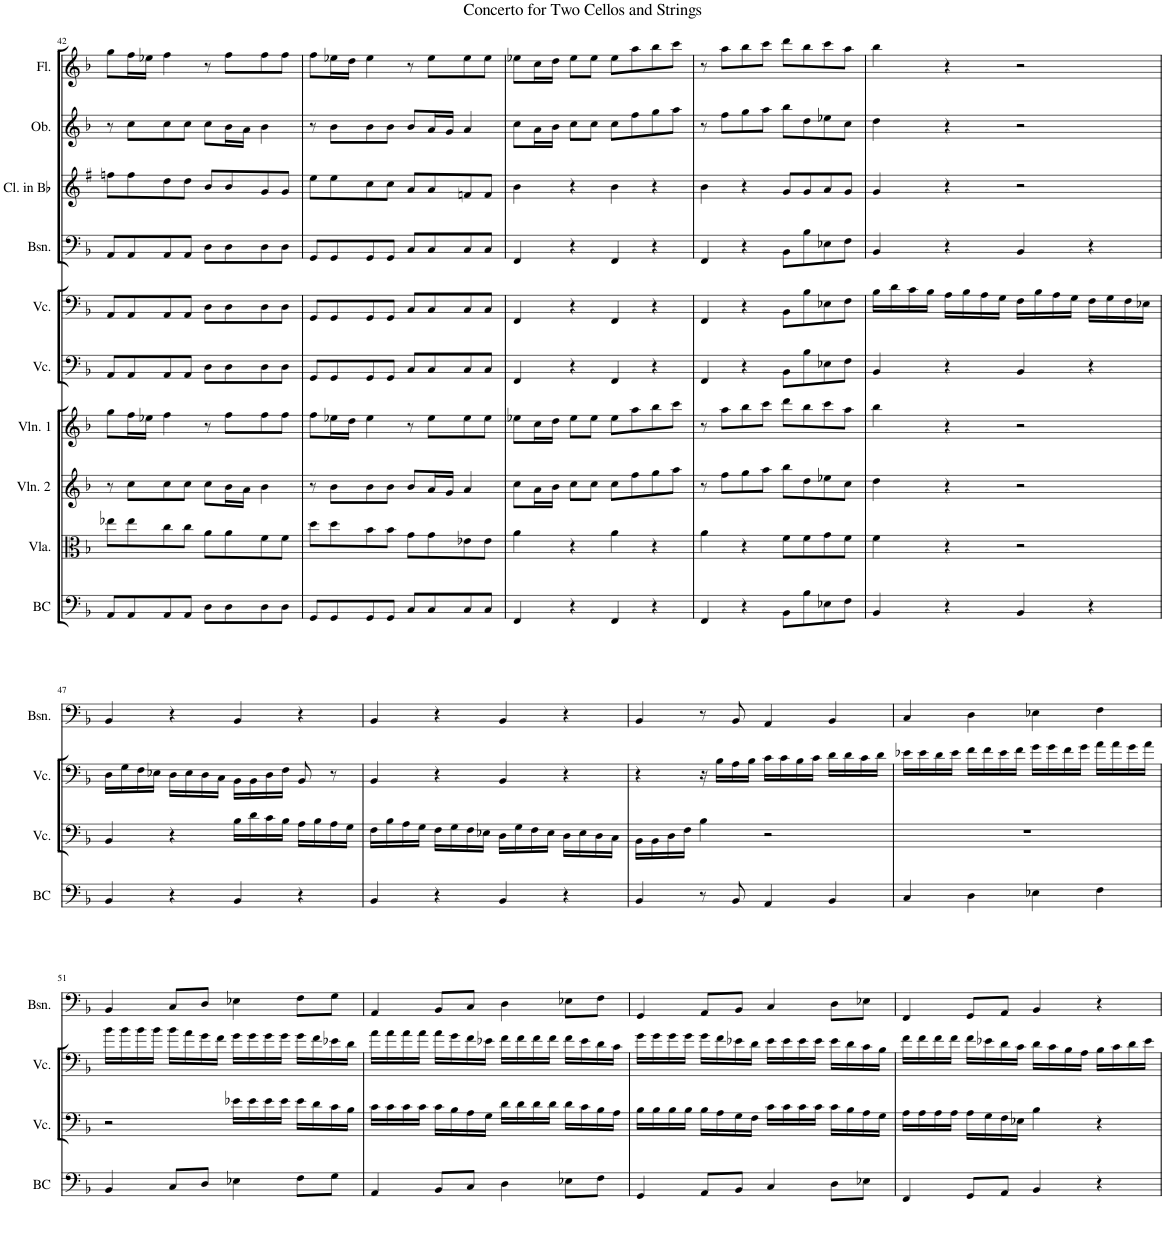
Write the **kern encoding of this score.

**kern	**kern	**kern	**kern	**kern	**kern	**kern	**kern	**kern	**kern
*part10	*part9	*part8	*part7	*part6	*part5	*part4	*part3	*part2	*part1
*staff10	*staff9	*staff8	*staff7	*staff6	*staff5	*staff4	*staff3	*staff2	*staff1
*I"Basso Continuo	*I"Viola	*I"Violin 2	*I"Violin 1	*I"Violoncello	*I"Violoncello	*I"Bassoon	*I"Clarinet in Bb	*I"Oboe	*I"Flute
*I'BC	*I'Vla.	*I'Vln. 2	*I'Vln. 1	*I'Vc.	*I'Vc.	*I'Bsn.	*I'Cl. in Bb	*I'Ob.	*I'Fl.
!!LO:PB:g=z
*clefF4	*clefC3	*clefG2	*clefG2	*clefF4	*clefF4	*clefF4	*clefG2	*clefG2	*clefG2
*	*	*	*	*	*	*	*Trd1c2	*	*
*k[b-]	*k[b-]	*k[b-]	*k[b-]	*k[b-]	*k[b-]	*k[b-]	*k[f#]	*k[b-]	*k[b-]
*M4/4	*M4/4	*M4/4	*M4/4	*M4/4	*M4/4	*M4/4	*M4/4	*M4/4	*M4/4
=42	=42	=42	=42	=42	=42	=42	=42	=42	=42
8AA/L	8ee-X\L	8r	8gg\L	8AA/L	8AA/L	8AA/L	8ffn\L	8r	8gg\L
8AA/	8ee-\	8cc\L	16ff\L	8AA/	8AA/	8AA/	8ff\	8cc\L	16ff\L
.	.	.	16ee-X\JJ	.	.	.	.	.	16ee-X\JJ
8AA/	8cc\	8cc\	4ff\	8AA/	8AA/	8AA/	8dd\	8cc\	4ff\
8AA/J	8cc\J	8cc\J	.	8AA/J	8AA/J	8AA/J	8dd\J	8cc\J	.
8D\L	8a\L	8cc\L	8r	8D\L	8D\L	8D\L	8b/L	8cc\L	8r
8D\	8a\	16b-\L	8ff\L	8D\	8D\	8D\	8b/	16b-\L	8ff\L
.	.	16a\JJ	.	.	.	.	.	16a\JJ	.
8D\	8f\	4b-\	8ff\	8D\	8D\	8D\	8g/	4b-\	8ff\
8D\J	8f\J	.	8ff\J	8D\J	8D\J	8D\J	8g/J	.	8ff\J
=43	=43	=43	=43	=43	=43	=43	=43	=43	=43
8GG/L	8dd\L	8r	8ff\L	8GG/L	8GG/L	8GG/L	8ee\L	8r	8ff\L
8GG/	8dd\	8b-\L	16ee-X\L	8GG/	8GG/	8GG/	8ee\	8b-\L	16ee-X\L
.	.	.	16dd\JJ	.	.	.	.	.	16dd\JJ
8GG/	8b-\	8b-\	4ee-\	8GG/	8GG/	8GG/	8cc\	8b-\	4ee-\
8GG/J	8b-\J	8b-\J	.	8GG/J	8GG/J	8GG/J	8cc\J	8b-\J	.
8C/L	8g\L	8b-/L	8r	8C/L	8C/L	8C/L	8a/L	8b-/L	8r
8C/	8g\	16a/L	8ee-\L	8C/	8C/	8C/	8a/	16a/L	8ee-\L
.	.	16g/JJ	.	.	.	.	.	16g/JJ	.
8C/	8e-X\	4a/	8ee-\	8C/	8C/	8C/	8fn/	4a/	8ee-\
8C/J	8e-\J	.	8ee-\J	8C/J	8C/J	8C/J	8f/J	.	8ee-\J
=44	=44	=44	=44	=44	=44	=44	=44	=44	=44
4FF/	4a\	8cc\L	8ee-X\L	4FF/	4FF/	4FF/	4b\	8cc\L	8ee-X\L
.	.	16a\L	16cc\L	.	.	.	.	16a\L	16cc\L
.	.	16b-\JJ	16dd\JJ	.	.	.	.	16b-\JJ	16dd\JJ
4r	4r	8cc\L	8ee-\L	4r	4r	4r	4r	8cc\L	8ee-\L
.	.	8cc\J	8ee-\J	.	.	.	.	8cc\J	8ee-\J
4FF/	4a\	8cc\L	8ee-\L	4FF/	4FF/	4FF/	4b\	8cc\L	8ee-\L
.	.	8ff\	8aa\	.	.	.	.	8ff\	8aa\
4r	4r	8gg\	8bb-\	4r	4r	4r	4r	8gg\	8bb-\
.	.	8aa\J	8ccc\J	.	.	.	.	8aa\J	8ccc\J
=45	=45	=45	=45	=45	=45	=45	=45	=45	=45
4FF/	4a\	8r	8r	4FF/	4FF/	4FF/	4b\	8r	8r
.	.	8ff\L	8aa\L	.	.	.	.	8ff\L	8aa\L
4r	4r	8gg\	8bb-\	4r	4r	4r	4r	8gg\	8bb-\
.	.	8aa\J	8ccc\J	.	.	.	.	8aa\J	8ccc\J
8BB-\L	8f\L	8bb-\L	8ddd\L	8BB-\L	8BB-\L	8BB-\L	8g/L	8bb-\L	8ddd\L
8B-\	8f\	8dd\	8bb-\	8B-\	8B-\	8B-\	8g/	8dd\	8bb-\
8E-X\	8g\	8ee-X\	8ccc\	8E-X\	8E-X\	8E-X\	8a/	8ee-X\	8ccc\
8F\J	8f\J	8cc\J	8aa\J	8F\J	8F\J	8F\J	8g/J	8cc\J	8aa\J
=46	=46	=46	=46	=46	=46	=46	=46	=46	=46
4BB-/	4f\	4dd\	4bb-\	4BB-/	16B-\LL	4BB-/	4g/	4dd\	4bb-\
.	.	.	.	.	16d\	.	.	.	.
.	.	.	.	.	16c\	.	.	.	.
.	.	.	.	.	16B-\JJ	.	.	.	.
4r	4r	4r	4r	4r	16A\LL	4r	4r	4r	4r
.	.	.	.	.	16B-\	.	.	.	.
.	.	.	.	.	16A\	.	.	.	.
.	.	.	.	.	16G\JJ	.	.	.	.
4BB-/	2r	2r	2r	4BB-/	16F\LL	4BB-/	2r	2r	2r
.	.	.	.	.	16B-\	.	.	.	.
.	.	.	.	.	16A\	.	.	.	.
.	.	.	.	.	16G\JJ	.	.	.	.
4r	.	.	.	4r	16F\LL	4r	.	.	.
.	.	.	.	.	16G\	.	.	.	.
.	.	.	.	.	16F\	.	.	.	.
.	.	.	.	.	16E-X\JJ	.	.	.	.
!!LO:LB:g=z
=47	=47	=47	=47	=47	=47	=47	=47	=47	=47
4BB-/	1r	1r	1r	4BB-/	16D\LL	4BB-/	1r	1r	1r
.	.	.	.	.	16G\	.	.	.	.
.	.	.	.	.	16F\	.	.	.	.
.	.	.	.	.	16E-X\JJ	.	.	.	.
4r	.	.	.	4r	16D\LL	4r	.	.	.
.	.	.	.	.	16E-\	.	.	.	.
.	.	.	.	.	16D\	.	.	.	.
.	.	.	.	.	16C\JJ	.	.	.	.
4BB-/	.	.	.	16B-\LL	16BB-\LL	4BB-/	.	.	.
.	.	.	.	16d\	16BB-\	.	.	.	.
.	.	.	.	16c\	16D\	.	.	.	.
.	.	.	.	16B-\JJ	16F\JJ	.	.	.	.
4r	.	.	.	16A\LL	8BB-/	4r	.	.	.
.	.	.	.	16B-\	.	.	.	.	.
.	.	.	.	16A\	8r	.	.	.	.
.	.	.	.	16G\JJ	.	.	.	.	.
=48	=48	=48	=48	=48	=48	=48	=48	=48	=48
4BB-/	1r	1r	1r	16F\LL	4BB-/	4BB-/	1r	1r	1r
.	.	.	.	16B-\	.	.	.	.	.
.	.	.	.	16A\	.	.	.	.	.
.	.	.	.	16G\JJ	.	.	.	.	.
4r	.	.	.	16F\LL	4r	4r	.	.	.
.	.	.	.	16G\	.	.	.	.	.
.	.	.	.	16F\	.	.	.	.	.
.	.	.	.	16E-X\JJ	.	.	.	.	.
4BB-/	.	.	.	16D\LL	4BB-/	4BB-/	.	.	.
.	.	.	.	16G\	.	.	.	.	.
.	.	.	.	16F\	.	.	.	.	.
.	.	.	.	16E-\JJ	.	.	.	.	.
4r	.	.	.	16D\LL	4r	4r	.	.	.
.	.	.	.	16E-\	.	.	.	.	.
.	.	.	.	16D\	.	.	.	.	.
.	.	.	.	16C\JJ	.	.	.	.	.
=49	=49	=49	=49	=49	=49	=49	=49	=49	=49
4BB-/	1r	1r	1r	16BB-\LL	4r	4BB-/	1r	1r	1r
.	.	.	.	16BB-\	.	.	.	.	.
.	.	.	.	16D\	.	.	.	.	.
.	.	.	.	16F\JJ	.	.	.	.	.
8r	.	.	.	4B-\	16r	8r	.	.	.
.	.	.	.	.	16B-\LL	.	.	.	.
8BB-/	.	.	.	.	16A\	8BB-/	.	.	.
.	.	.	.	.	16B-\JJ	.	.	.	.
4AA/	.	.	.	2r	16c\LL	4AA/	.	.	.
.	.	.	.	.	16c\	.	.	.	.
.	.	.	.	.	16B-\	.	.	.	.
.	.	.	.	.	16c\JJ	.	.	.	.
4BB-/	.	.	.	.	16d\LL	4BB-/	.	.	.
.	.	.	.	.	16d\	.	.	.	.
.	.	.	.	.	16c\	.	.	.	.
.	.	.	.	.	16d\JJ	.	.	.	.
=50	=50	=50	=50	=50	=50	=50	=50	=50	=50
4C/	1r	1r	1r	1r	16e-X\LL	4C/	1r	1r	1r
.	.	.	.	.	16e-\	.	.	.	.
.	.	.	.	.	16d\	.	.	.	.
.	.	.	.	.	16e-\JJ	.	.	.	.
4D\	.	.	.	.	16f\LL	4D\	.	.	.
.	.	.	.	.	16f\	.	.	.	.
.	.	.	.	.	16e-\	.	.	.	.
.	.	.	.	.	16f\JJ	.	.	.	.
4E-X\	.	.	.	.	16g\LL	4E-X\	.	.	.
.	.	.	.	.	16g\	.	.	.	.
.	.	.	.	.	16f\	.	.	.	.
.	.	.	.	.	16g\JJ	.	.	.	.
4F\	.	.	.	.	16a\LL	4F\	.	.	.
.	.	.	.	.	16a\	.	.	.	.
.	.	.	.	.	16g\	.	.	.	.
.	.	.	.	.	16a\JJ	.	.	.	.
!!LO:LB:g=z
=51	=51	=51	=51	=51	=51	=51	=51	=51	=51
4BB-/	1r	1r	1r	2r	16b-\LL	4BB-/	1r	1r	1r
.	.	.	.	.	16b-\	.	.	.	.
.	.	.	.	.	16b-\	.	.	.	.
.	.	.	.	.	16b-\JJ	.	.	.	.
8C/L	.	.	.	.	16b-\LL	8C/L	.	.	.
.	.	.	.	.	16a\	.	.	.	.
8D/J	.	.	.	.	16g\	8D/J	.	.	.
.	.	.	.	.	16f\JJ	.	.	.	.
4E-X\	.	.	.	16e-X\LL	16g\LL	4E-X\	.	.	.
.	.	.	.	16e-\	16g\	.	.	.	.
.	.	.	.	16e-\	16g\	.	.	.	.
.	.	.	.	16e-\JJ	16g\JJ	.	.	.	.
8F\L	.	.	.	16e-\LL	16g\LL	8F\L	.	.	.
.	.	.	.	16d\	16f\	.	.	.	.
8G\J	.	.	.	16c\	16e-X\	8G\J	.	.	.
.	.	.	.	16B-\JJ	16d\JJ	.	.	.	.
=52	=52	=52	=52	=52	=52	=52	=52	=52	=52
4AA/	1r	1r	1r	16c\LL	16a\LL	4AA/	1r	1r	1r
.	.	.	.	16c\	16a\	.	.	.	.
.	.	.	.	16c\	16a\	.	.	.	.
.	.	.	.	16c\JJ	16a\JJ	.	.	.	.
8BB-/L	.	.	.	16c\LL	16a\LL	8BB-/L	.	.	.
.	.	.	.	16B-\	16g\	.	.	.	.
8C/J	.	.	.	16A\	16f\	8C/J	.	.	.
.	.	.	.	16G\JJ	16e-X\JJ	.	.	.	.
4D\	.	.	.	16d\LL	16f\LL	4D\	.	.	.
.	.	.	.	16d\	16f\	.	.	.	.
.	.	.	.	16d\	16f\	.	.	.	.
.	.	.	.	16d\JJ	16f\JJ	.	.	.	.
8E-X\L	.	.	.	16d\LL	16f\LL	8E-X\L	.	.	.
.	.	.	.	16c\	16e-\	.	.	.	.
8F\J	.	.	.	16B-\	16d\	8F\J	.	.	.
.	.	.	.	16A\JJ	16c\JJ	.	.	.	.
=53	=53	=53	=53	=53	=53	=53	=53	=53	=53
4GG/	1r	1r	1r	16B-\LL	16g\LL	4GG/	1r	1r	1r
.	.	.	.	16B-\	16g\	.	.	.	.
.	.	.	.	16B-\	16g\	.	.	.	.
.	.	.	.	16B-\JJ	16g\JJ	.	.	.	.
8AA/L	.	.	.	16B-\LL	16g\LL	8AA/L	.	.	.
.	.	.	.	16A\	16f\	.	.	.	.
8BB-/J	.	.	.	16G\	16e-X\	8BB-/J	.	.	.
.	.	.	.	16F\JJ	16d\JJ	.	.	.	.
4C/	.	.	.	16c\LL	16e-\LL	4C/	.	.	.
.	.	.	.	16c\	16e-\	.	.	.	.
.	.	.	.	16c\	16e-\	.	.	.	.
.	.	.	.	16c\JJ	16e-\JJ	.	.	.	.
8D\L	.	.	.	16c\LL	16e-\LL	8D\L	.	.	.
.	.	.	.	16B-\	16d\	.	.	.	.
8E-X\J	.	.	.	16A\	16c\	8E-X\J	.	.	.
.	.	.	.	16G\JJ	16B-\JJ	.	.	.	.
=54	=54	=54	=54	=54	=54	=54	=54	=54	=54
4FF/	1r	1r	1r	16A\LL	16f\LL	4FF/	1r	1r	1r
.	.	.	.	16A\	16f\	.	.	.	.
.	.	.	.	16A\	16f\	.	.	.	.
.	.	.	.	16A\JJ	16f\JJ	.	.	.	.
8GG/L	.	.	.	16A\LL	16f\LL	8GG/L	.	.	.
.	.	.	.	16G\	16e-X\	.	.	.	.
8AA/J	.	.	.	16F\	16d\	8AA/J	.	.	.
.	.	.	.	16E-X\JJ	16c\JJ	.	.	.	.
4BB-/	.	.	.	4B-\	16d\LL	4BB-/	.	.	.
.	.	.	.	.	16c\	.	.	.	.
.	.	.	.	.	16B-\	.	.	.	.
.	.	.	.	.	16A\JJ	.	.	.	.
4r	.	.	.	4r	16B-\LL	4r	.	.	.
.	.	.	.	.	16c\	.	.	.	.
.	.	.	.	.	16d\	.	.	.	.
.	.	.	.	.	16e-\JJ	.	.	.	.
=	=	=	=	=	=	=	=	=	=
*-	*-	*-	*-	*-	*-	*-	*-	*-	*-
